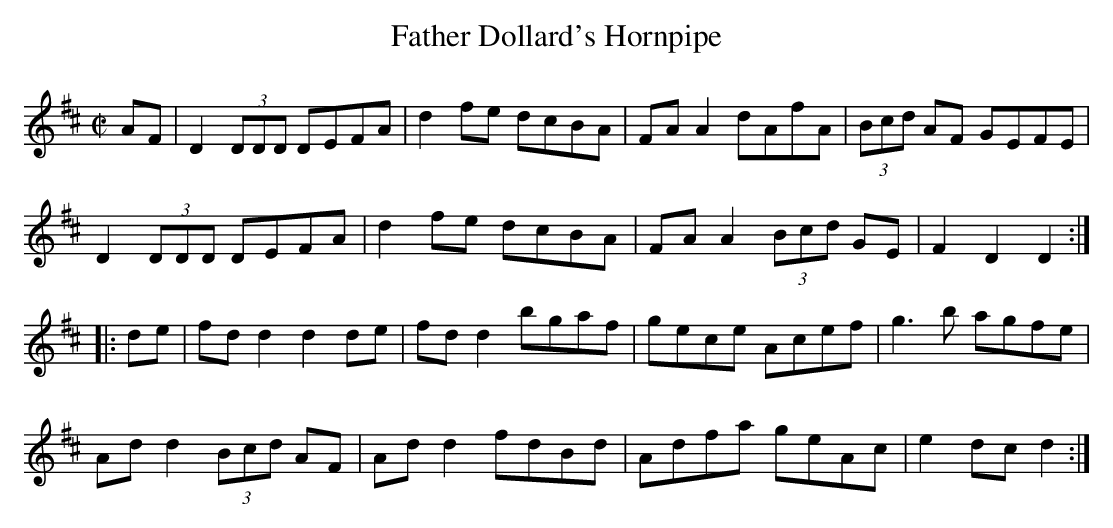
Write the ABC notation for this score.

X:1
T:Father Dollard's Hornpipe
M:C|
K:D
AF|D2 (3DDD DEFA|d2fe dcBA|FAA2 dAfA|(3Bcd AF GEFE|
D2 (3DDD DEFA|d2fe dcBA|FAA2 (3Bcd GE|F2D2 D2:|
|:de|fdd2 d2de|fdd2 bgaf|gece Acef|g3b agfe|
Add2 (3Bcd AF|Add2 fdBd|Adfa geAc|e2dc d2:|
